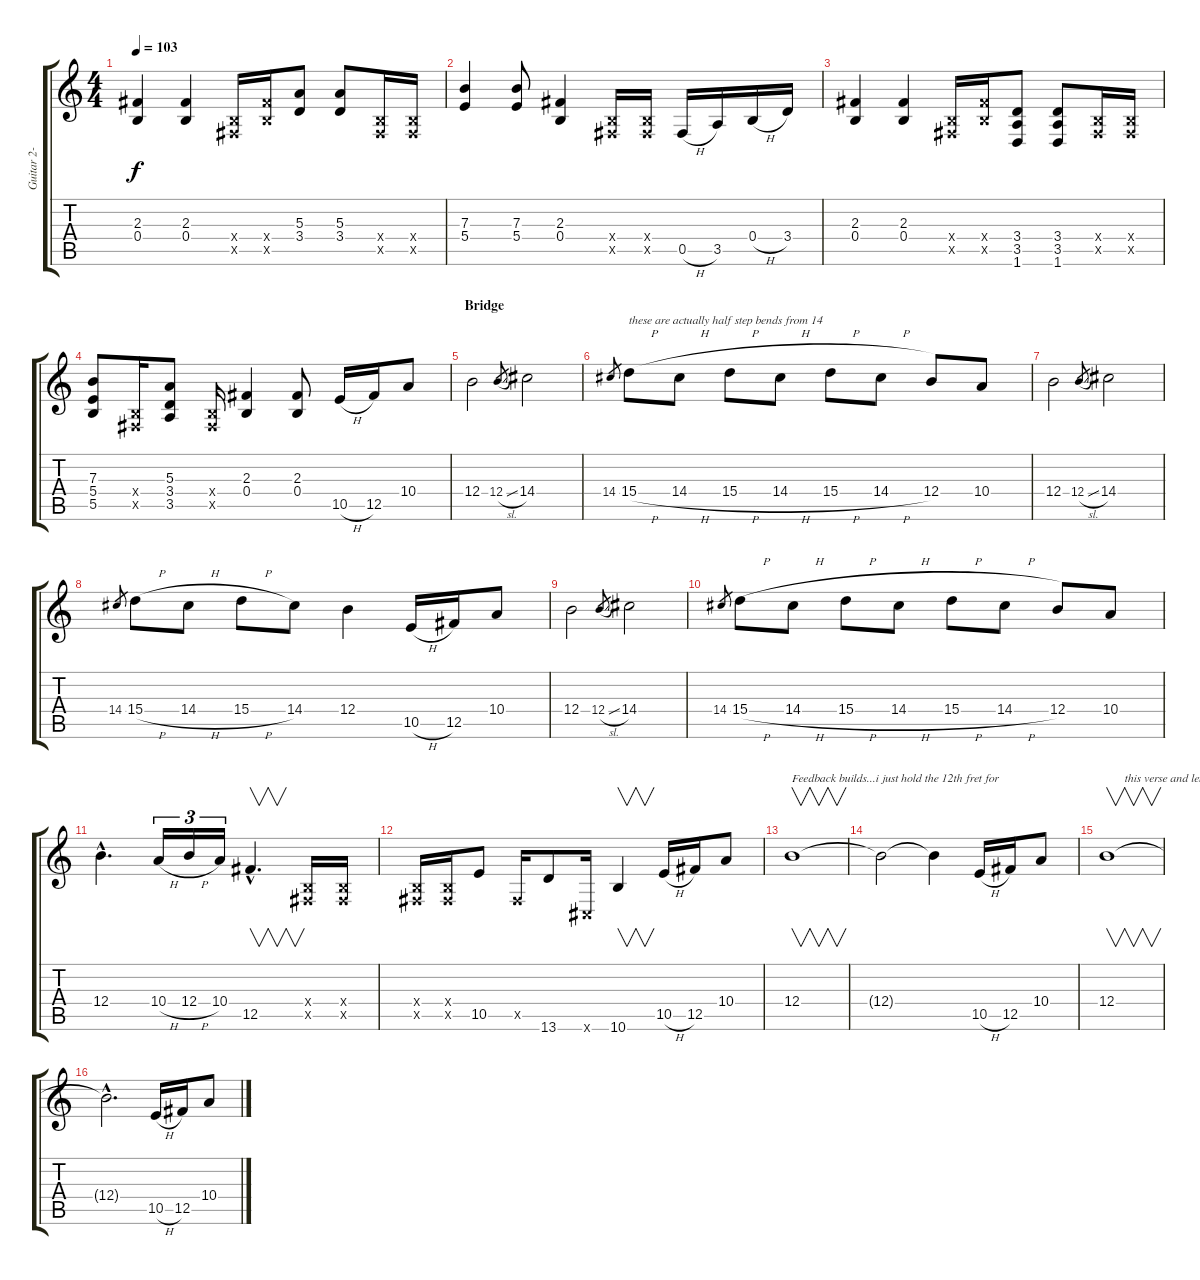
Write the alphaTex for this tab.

\track ("Guitar 2- Kirk Windstein" "Guitar 2- ") {instrument overdrivenguitar}
\staff {score tabs}
\tuning (Db4 Ab3 E3 B2 Gb2 Db2) {hide}
\ts (4 4)
\tempo 103
\clef g2
\ks c
(2.3 0.4).4{dy f instrument distortionguitar} (2.3 0.4).4 (0.4{x} 0.5{x}).16 (7.4{x} 5.5{x}).16 (5.3 3.4).8 (5.3 3.4).8 (0.4{x} 0.5{x}).16 (0.4{x} 0.5{x}).16 |
(7.3 5.4).4 (7.3 5.4).8 (2.3 0.4).4 (0.4{x} 0.5{x}).16 (0.4{x} 0.5{x}).16 0.5{h}.16 3.5.16 0.4{h}.16 3.4.16 |
(2.3 0.4).4{instrument distortionguitar} (2.3 0.4).4 (0.4{x} 0.5{x}).16 (7.4{x} 5.5{x}).16 (3.4 3.5 1.6).8 (3.4 3.5 1.6).8 (0.4{x} 0.5{x}).16 (0.4{x} 0.5{x}).16 |
(7.3 5.4 5.5).8 (0.4{x} 0.5{x}).16 (5.3 3.4 3.5).8 (0.4{x} 0.5{x}).16 (2.3 0.4).4 (2.3 0.4).8 10.5{h}.16 12.5.16 10.4.8 |
\section ("" "Bridge")
12.4.2 12.4{sl}.8{gr} 14.4.2 |
14.4.8{gr} 15.4{h}.8{txt "these are actually half step bends from 14"} 14.4{h}.8 15.4{h}.8 14.4{h}.8 15.4{h}.8 14.4{h}.8 12.4.8 10.4.8 |
12.4.2 12.4{sl}.8{gr} 14.4.2 |
14.4.8{gr} 15.4{h}.8 14.4{h}.8 15.4{h}.8 14.4.8 12.4.4 10.5{h}.16 12.5.16 10.4.8 |
12.4.2 12.4{sl}.8{gr} 14.4.2 |
14.4.8{gr} 15.4{h}.8 14.4{h}.8 15.4{h}.8 14.4{h}.8 15.4{h}.8 14.4{h}.8 12.4.8 10.4.8 |
12.4{hac}.4{d} 10.4{h}.16{tu (3 2)} 12.4{h}.16{tu (3 2)} 10.4.16{tu (3 2)} 12.5{hac}.4{v d} (0.4{x} 0.5{x}).16 (0.4{x} 0.5{x}).16 |
(0.4{x} 0.5{x}).16 (0.4{x} 0.5{x}).16 10.5.8 0.5{x}.16 13.6.8 0.6{x}.16 10.6.4{v} 10.5{h}.16 12.5.16 10.4.8 |
12.4.1{v txt "Feedback builds...i just hold the 12th fret for " volume 0} |
12.4{t}.2 12.4{t}.4 10.5{h}.16{volume 9} 12.5.16 10.4.8 |
12.4.1{v txt "      this verse and let it feedback" volume 0} |
12.4{hac t}.2{d} 10.5{h}.16{volume 9 instrument overdrivenguitar} 12.5.16 10.4.8
